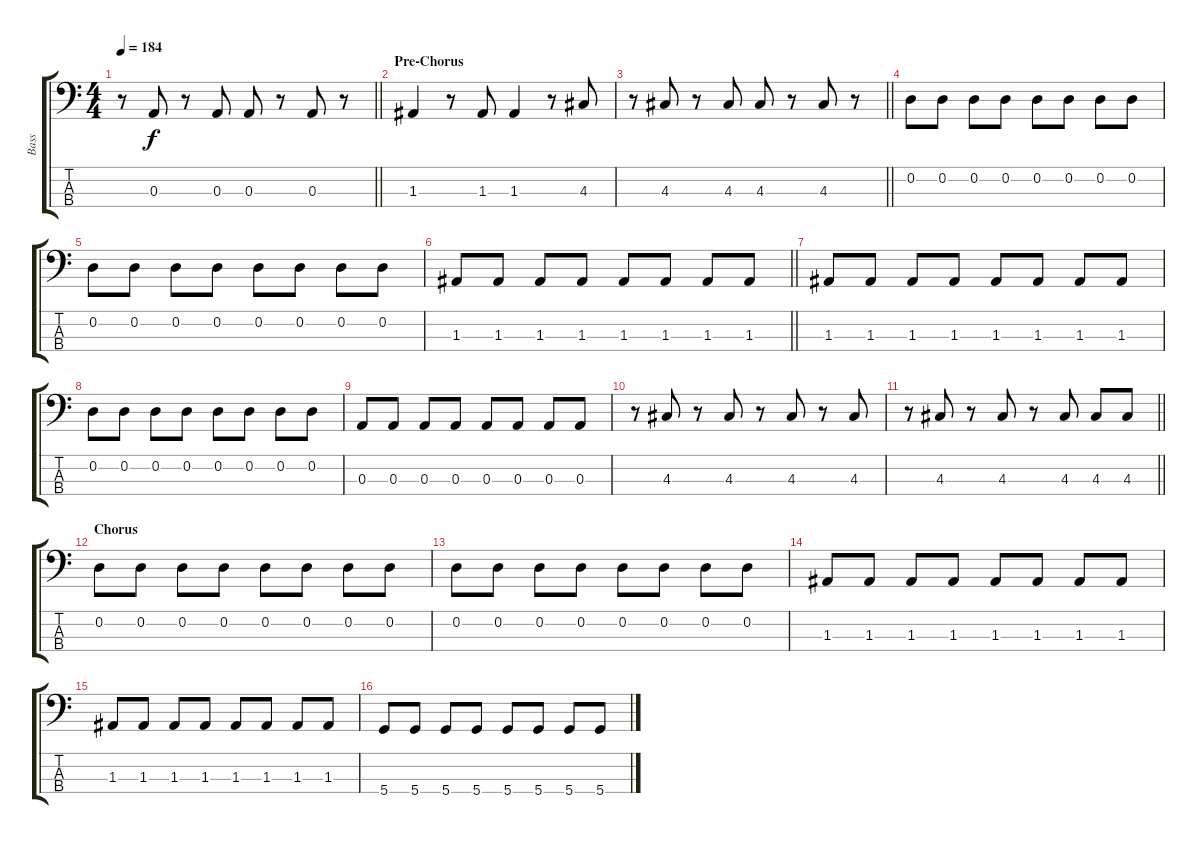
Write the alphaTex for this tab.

\track ("Bass" "Bass") {instrument electricbassfinger}
\staff {score tabs}
\tuning (G2 D2 A1 D1) {hide}
\ts (4 4)
\tempo 184
\clef f4
\barLineRight lightlight
\ks c
r.8{dy f} 0.3.8 r.8 0.3.8 0.3.8 r.8 0.3.8 r.8 |
\section ("" "Pre-Chorus")
1.3.4 r.8 1.3.8 1.3.4 r.8 4.3.8 |
\barLineRight lightlight
r.8 4.3.8 r.8 4.3.8 4.3.8 r.8 4.3.8 r.8 |
0.2.8 0.2.8 0.2.8 0.2.8 0.2.8 0.2.8 0.2.8 0.2.8 |
0.2.8 0.2.8 0.2.8 0.2.8 0.2.8 0.2.8 0.2.8 0.2.8 |
\barLineRight lightlight
1.3.8 1.3.8 1.3.8 1.3.8 1.3.8 1.3.8 1.3.8 1.3.8 |
1.3.8 1.3.8 1.3.8 1.3.8 1.3.8 1.3.8 1.3.8 1.3.8 |
0.2.8 0.2.8 0.2.8 0.2.8 0.2.8 0.2.8 0.2.8 0.2.8 |
0.3.8 0.3.8 0.3.8 0.3.8 0.3.8 0.3.8 0.3.8 0.3.8 |
r.8 4.3.8 r.8 4.3.8 r.8 4.3.8 r.8 4.3.8 |
\barLineRight lightlight
r.8 4.3.8 r.8 4.3.8 r.8 4.3.8 4.3.8 4.3.8 |
\section ("" "Chorus")
0.2.8 0.2.8 0.2.8 0.2.8 0.2.8 0.2.8 0.2.8 0.2.8 |
0.2.8 0.2.8 0.2.8 0.2.8 0.2.8 0.2.8 0.2.8 0.2.8 |
1.3.8 1.3.8 1.3.8 1.3.8 1.3.8 1.3.8 1.3.8 1.3.8 |
1.3.8 1.3.8 1.3.8 1.3.8 1.3.8 1.3.8 1.3.8 1.3.8 |
5.4.8 5.4.8 5.4.8 5.4.8 5.4.8 5.4.8 5.4.8 5.4.8
